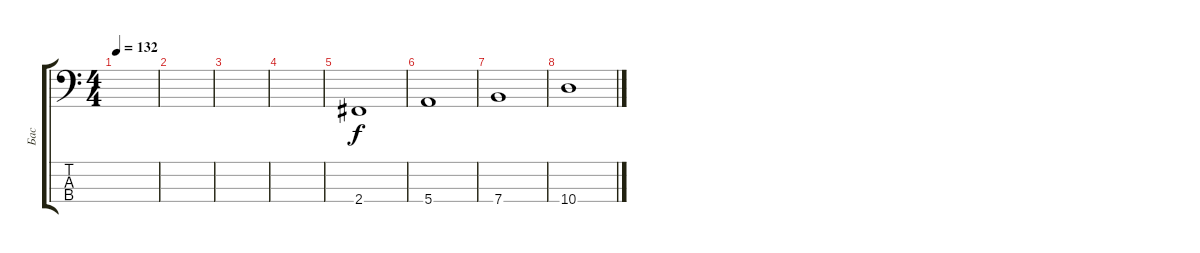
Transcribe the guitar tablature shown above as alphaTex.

\track ("Бас" "Бас") {instrument electricbassfinger}
\staff {score tabs}
\tuning (G2 D2 A1 E1) {hide}
\ts (4 4)
\tempo 132
\clef f4
\ks c
|
|
|
|
2.4.1 |
5.4.1 |
7.4.1 |
10.4.1
